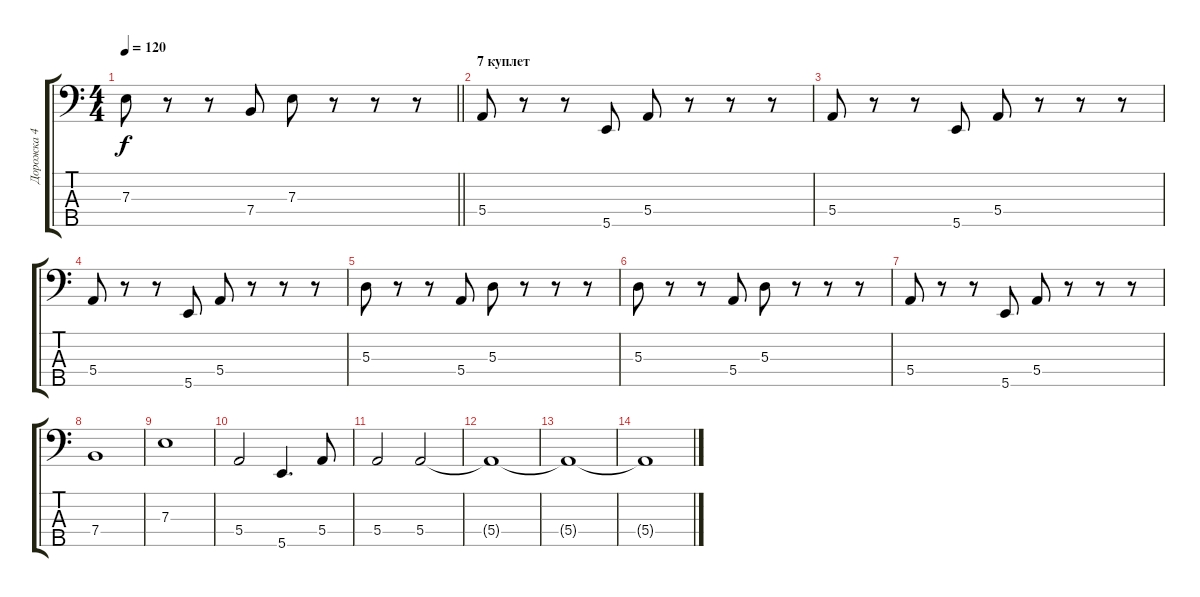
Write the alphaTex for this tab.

\track ("Дорожка 4" "Дорожка 4") {instrument electricbassfinger}
\staff {score tabs}
\tuning (G2 D2 A1 E1 B0) {hide}
\ts (4 4)
\tempo 120
\clef f4
\barLineRight lightlight
\ks c
7.3.8{dy f} r.8 r.8 7.4.8 7.3.8 r.8 r.8 r.8 |
\section ("" "7 куплет")
5.4.8 r.8 r.8 5.5.8 5.4.8 r.8 r.8 r.8 |
5.4.8 r.8 r.8 5.5.8 5.4.8 r.8 r.8 r.8 |
5.4.8 r.8 r.8 5.5.8 5.4.8 r.8 r.8 r.8 |
5.3.8 r.8 r.8 5.4.8 5.3.8 r.8 r.8 r.8 |
5.3.8 r.8 r.8 5.4.8 5.3.8 r.8 r.8 r.8 |
5.4.8 r.8 r.8 5.5.8 5.4.8 r.8 r.8 r.8 |
7.4.1 |
7.3.1 |
5.4.2 5.5.4{d} 5.4.8 |
5.4.2 5.4.2 |
5.4{t}.1 |
5.4{t}.1 |
5.4{t}.1
